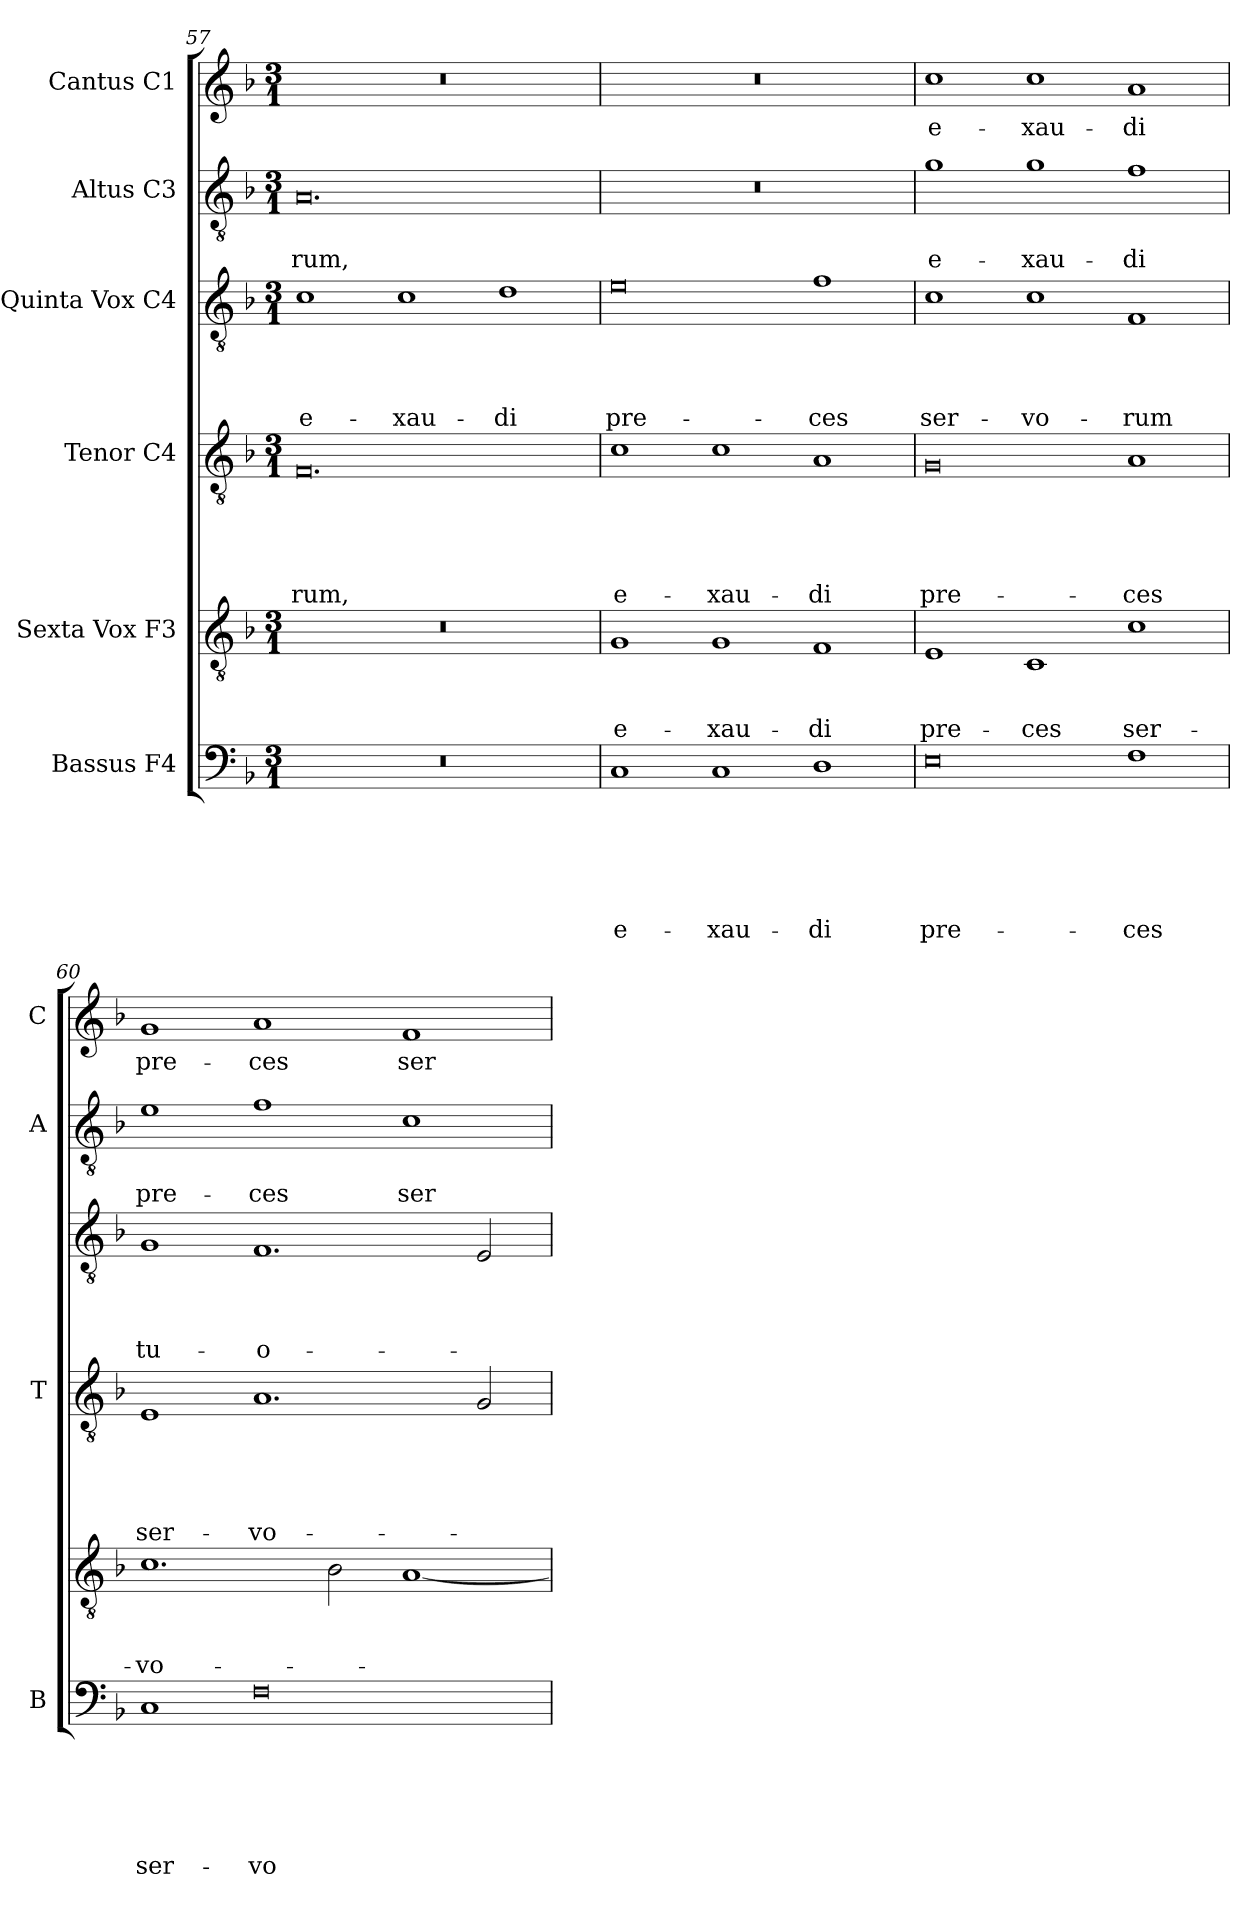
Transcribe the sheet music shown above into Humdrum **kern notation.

**kern	**text	**text	**text	**text	**text	**text	**kern	**text	**text	**text	**kern	**text	**text	**text	**text	**text	**kern	**text	**text	**text	**text	**kern	**text	**text	**kern	**text
*part6	*part6	*part6	*part6	*part6	*part6	*part6	*part5	*part5	*part5	*part5	*part4	*part4	*part4	*part4	*part4	*part4	*part3	*part3	*part3	*part3	*part3	*part2	*part2	*part2	*part1	*part1
*staff6	*staff6	*staff6	*staff6	*staff6	*staff6	*staff6	*staff5	*staff5	*staff5	*staff5	*staff4	*staff4	*staff4	*staff4	*staff4	*staff4	*staff3	*staff3	*staff3	*staff3	*staff3	*staff2	*staff2	*staff2	*staff1	*staff1
*I"Bassus F4	*	*	*	*	*	*	*I"Sexta Vox F3	*	*	*	*I"Tenor C4	*	*	*	*	*	*I"Quinta Vox C4	*	*	*	*	*I"Altus C3	*	*	*I"Cantus C1	*
*I'B	*	*	*	*	*	*	*	*	*	*	*I'T	*	*	*	*	*	*	*	*	*	*	*I'A	*	*	*I'C	*
*clefF4	*	*	*	*	*	*	*clefGv2	*	*	*	*clefGv2	*	*	*	*	*	*clefGv2	*	*	*	*	*clefGv2	*	*	*clefG2	*
*k[b-]	*	*	*	*	*	*	*k[b-]	*	*	*	*k[b-]	*	*	*	*	*	*k[b-]	*	*	*	*	*k[b-]	*	*	*k[b-]	*
*F:	*	*	*	*	*	*	*F:	*	*	*	*F:	*	*	*	*	*	*F:	*	*	*	*	*F:	*	*	*F:	*
*M3/1	*	*	*	*	*	*	*M3/1	*	*	*	*M3/1	*	*	*	*	*	*M3/1	*	*	*	*	*M3/1	*	*	*M3/1	*
=57	=57	=57	=57	=57	=57	=57	=57	=57	=57	=57	=57	=57	=57	=57	=57	=57	=57	=57	=57	=57	=57	=57	=57	=57	=57	=57
!	!	!	!	!	!	!	!	!	!	!	!	!	!	!	!	!LO:LY:b	!	!	!	!	!LO:LY:b	!	!	!LO:LY:b	!	!
0.r	.	.	.	.	.	.	0.r	.	.	.	0.F	.	.	.	.	-rum,	1c	.	.	.	e-	0.A	.	-rum,	0.r	.
!	!	!	!	!	!	!	!	!	!	!	!	!	!	!	!	!	!	!	!	!	!LO:LY:b	!	!	!	!	!
.	.	.	.	.	.	.	.	.	.	.	.	.	.	.	.	.	1c	.	.	.	-xau-	.	.	.	.	.
!	!	!	!	!	!	!	!	!	!	!	!	!	!	!	!	!	!	!	!	!	!LO:LY:b	!	!	!	!	!
.	.	.	.	.	.	.	.	.	.	.	.	.	.	.	.	.	1d	.	.	.	-di	.	.	.	.	.
=58	=58	=58	=58	=58	=58	=58	=58	=58	=58	=58	=58	=58	=58	=58	=58	=58	=58	=58	=58	=58	=58	=58	=58	=58	=58	=58
!	!	!	!	!	!	!LO:LY:b	!	!	!	!LO:LY:b	!	!	!	!	!	!LO:LY:b	!	!	!	!	!LO:LY:b	!	!	!	!	!
1C	.	.	.	.	.	e-	1G	.	.	e-	1c	.	.	.	.	e-	0e	.	.	.	pre-	0.r	.	.	0.r	.
!	!	!	!	!	!	!LO:LY:b	!	!	!	!LO:LY:b	!	!	!	!	!	!LO:LY:b	!	!	!	!	!	!	!	!	!	!
1C	.	.	.	.	.	-xau-	1G	.	.	-xau-	1c	.	.	.	.	-xau-	.	.	.	.	.	.	.	.	.	.
!	!	!	!	!	!	!LO:LY:b	!	!	!	!LO:LY:b	!	!	!	!	!	!LO:LY:b	!	!	!	!	!LO:LY:b	!	!	!	!	!
1D	.	.	.	.	.	-di	1F	.	.	-di	1A	.	.	.	.	-di	1f	.	.	.	-ces	.	.	.	.	.
!!LO:LB:g=z
=59	=59	=59	=59	=59	=59	=59	=59	=59	=59	=59	=59	=59	=59	=59	=59	=59	=59	=59	=59	=59	=59	=59	=59	=59	=59	=59
!	!	!	!	!	!	!LO:LY:b	!	!	!	!LO:LY:b	!	!	!	!	!	!LO:LY:b	!	!	!	!	!LO:LY:b	!	!	!LO:LY:b	!	!LO:LY:b
0E	.	.	.	.	.	pre-	1E	.	.	pre-	0G	.	.	.	.	pre-	1c	.	.	.	ser-	1g	.	e-	1cc	e-
!	!	!	!	!	!	!	!	!	!	!LO:LY:b	!	!	!	!	!	!	!	!	!	!	!LO:LY:b	!	!	!LO:LY:b	!	!LO:LY:b
.	.	.	.	.	.	.	1C	.	.	-ces	.	.	.	.	.	.	1c	.	.	.	-vo-	1g	.	-xau-	1cc	-xau-
!	!	!	!	!	!	!LO:LY:b	!	!	!	!LO:LY:b	!	!	!	!	!	!LO:LY:b	!	!	!	!	!LO:LY:b	!	!	!LO:LY:b	!	!LO:LY:b
1F	.	.	.	.	.	-ces	1c	.	.	ser-	1A	.	.	.	.	-ces	1F	.	.	.	-rum	1f	.	-di	1a	-di
=60	=60	=60	=60	=60	=60	=60	=60	=60	=60	=60	=60	=60	=60	=60	=60	=60	=60	=60	=60	=60	=60	=60	=60	=60	=60	=60
!	!	!	!	!	!	!LO:LY:b	!	!	!	!LO:LY:b	!	!	!	!	!	!LO:LY:b	!	!	!	!	!LO:LY:b	!	!	!LO:LY:b	!	!LO:LY:b
1C	.	.	.	.	.	ser-	1.c	.	.	-vo-	1E	.	.	.	.	ser-	1G	.	.	.	tu-	1e	.	pre-	1g	pre-
!	!	!	!	!	!	!LO:LY:b	!	!	!	!	!	!	!	!	!	!LO:LY:b	!	!	!	!	!LO:LY:b	!	!	!LO:LY:b	!	!LO:LY:b
0F	.	.	.	.	.	-vo-	.	.	.	.	1.A	.	.	.	.	-vo-	1.F	.	.	.	-o-	1f	.	-ces	1a	-ces
.	.	.	.	.	.	.	2B-\	.	.	.	.	.	.	.	.	.	.	.	.	.	.	.	.	.	.	.
!	!	!	!	!	!	!	!	!	!	!	!	!	!	!	!	!	!	!	!	!	!	!	!	!LO:LY:b	!	!LO:LY:b
.	.	.	.	.	.	.	[1A	.	.	.	.	.	.	.	.	.	.	.	.	.	.	1c	.	ser-	1f	ser-
.	.	.	.	.	.	.	.	.	.	.	2G/	.	.	.	.	.	2E/	.	.	.	.	.	.	.	.	.
=	=	=	=	=	=	=	=	=	=	=	=	=	=	=	=	=	=	=	=	=	=	=	=	=	=	=
*-	*-	*-	*-	*-	*-	*-	*-	*-	*-	*-	*-	*-	*-	*-	*-	*-	*-	*-	*-	*-	*-	*-	*-	*-	*-	*-
